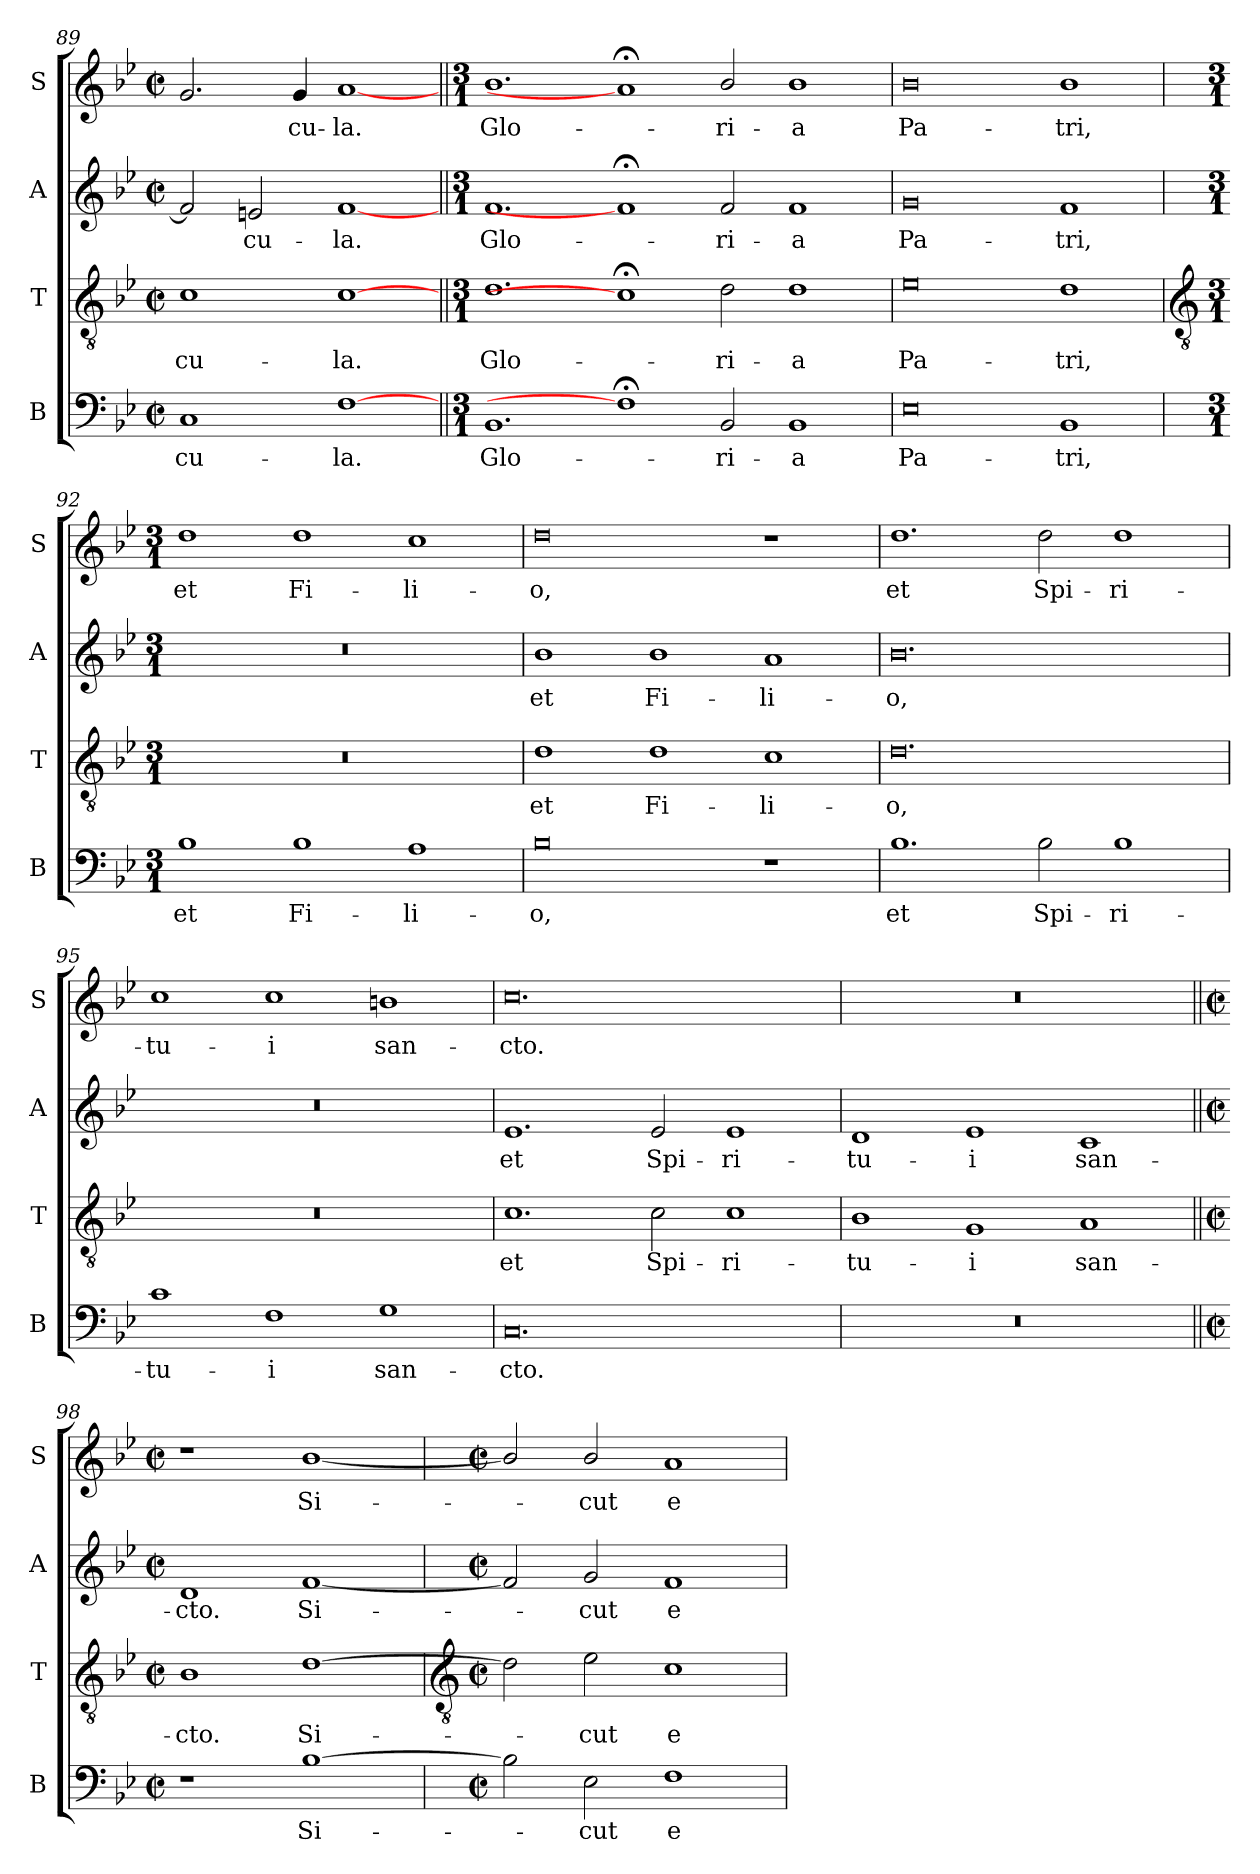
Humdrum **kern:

**kern	**text	**kern	**text	**kern	**text	**kern	**text
*part4	*part4	*part3	*part3	*part2	*part2	*part1	*part1
*staff4	*staff4	*staff3	*staff3	*staff2	*staff2	*staff1	*staff1
*I"B	*	*I"T	*	*I"A	*	*I"S	*
*I'B	*	*I'T	*	*I'A	*	*I'S	*
*clefF4	*	*clefGv2	*	*clefG2	*	*clefG2	*
*k[b-e-]	*	*k[b-e-]	*	*k[b-e-]	*	*k[b-e-]	*
*B-:	*	*B-:	*	*B-:	*	*B-:	*
*M4/2	*	*M4/2	*	*M4/2	*	*M4/2	*
*met(c|)	*	*met(c|)	*	*met(c|)	*	*met(c|)	*
=89	=89	=89	=89	=89	=89	=89	=89
!	!LO:LY:b	!	!LO:LY:b	!	!	!	!
1C	cu-	1c	cu-	2f]	.	2.g	.
!	!	!	!	!	!LO:LY:b	!	!
.	.	.	.	2en	cu-	.	.
!	!	!	!	!	!	!	!LO:LY:b
.	.	.	.	.	.	4g	cu-
!	!LO:LY:b	!	!LO:LY:b	!	!LO:LY:b	!	!LO:LY:b
[1F	-la.	[1c	-la.	[1f	-la.	[1a	-la.
=90||	=90||	=90||	=90||	=90||	=90||	=90||	=90||
*M3/1	*	*M3/1	*	*M3/1	*	*M3/1	*
!	!LO:LY:b	!	!LO:LY:b	!	!LO:LY:b	!	!LO:LY:b
1.BB-	Glo-	1.d	Glo-	1.f	Glo-	1.b-	Glo-
1F;<]	.	1c;<]	.	1f;<]	.	1a;<]	.
!	!LO:LY:b	!	!LO:LY:b	!	!LO:LY:b	!	!LO:LY:b
2BB-	-ri-	2d	-ri-	2f	-ri-	2b-/	-ri-
!	!LO:LY:b	!	!LO:LY:b	!	!LO:LY:b	!	!LO:LY:b
1BB-	-a	1d	-a	1f	-a	1b-	-a
=91	=91	=91	=91	=91	=91	=91	=91
!	!LO:LY:b	!	!LO:LY:b	!	!LO:LY:b	!	!LO:LY:b
0E-	Pa-	0e-	Pa-	0g	Pa-	0b-	Pa-
!	!LO:LY:b	!	!LO:LY:b	!	!LO:LY:b	!	!LO:LY:b
1BB-	-tri,	1d	-tri,	1f	-tri,	1b-	-tri,
!!LO:LB:g=z
=92	=92	=92	=92	=92	=92	=92	=92
*	*	*clefGv2	*	*	*	*	*
*M3/1	*	*M3/1	*	*M3/1	*	*M3/1	*
!	!LO:LY:b	!	!	!	!	!	!LO:LY:b
1B-	et	0.r	.	0.r	.	1dd	et
!	!LO:LY:b	!	!	!	!	!	!LO:LY:b
1B-	Fi-	.	.	.	.	1dd	Fi-
!	!LO:LY:b	!	!	!	!	!	!LO:LY:b
1A	-li-	.	.	.	.	1cc	-li-
=93	=93	=93	=93	=93	=93	=93	=93
!	!LO:LY:b	!	!LO:LY:b	!	!LO:LY:b	!	!LO:LY:b
0B-	-o,	1d	et	1b-	et	0dd	-o,
!	!	!	!LO:LY:b	!	!LO:LY:b	!	!
.	.	1d	Fi-	1b-	Fi-	.	.
!	!	!	!LO:LY:b	!	!LO:LY:b	!	!
1r	.	1c	-li-	1a	-li-	1r	.
=94	=94	=94	=94	=94	=94	=94	=94
!	!LO:LY:b	!	!LO:LY:b	!	!LO:LY:b	!	!LO:LY:b
1.B-	et	0.d	-o,	0.b-	-o,	1.dd	et
!	!LO:LY:b	!	!	!	!	!	!LO:LY:b
2B-	Spi-	.	.	.	.	2dd	Spi-
!	!LO:LY:b	!	!	!	!	!	!LO:LY:b
1B-	-ri-	.	.	.	.	1dd	-ri-
=95	=95	=95	=95	=95	=95	=95	=95
!	!LO:LY:b	!	!	!	!	!	!LO:LY:b
1c	-tu-	0.r	.	0.r	.	1cc	-tu-
!	!LO:LY:b	!	!	!	!	!	!LO:LY:b
1F	-i	.	.	.	.	1cc	-i
!	!LO:LY:b	!	!	!	!	!	!LO:LY:b
1G	san-	.	.	.	.	1bn	san-
=96	=96	=96	=96	=96	=96	=96	=96
!	!LO:LY:b	!	!LO:LY:b	!	!LO:LY:b	!	!LO:LY:b
0.C	-cto.	1.c	et	1.e-	et	0.cc	-cto.
!	!	!	!LO:LY:b	!	!LO:LY:b	!	!
.	.	2c	Spi-	2e-	Spi-	.	.
!	!	!	!LO:LY:b	!	!LO:LY:b	!	!
.	.	1c	-ri-	1e-	-ri-	.	.
=97	=97	=97	=97	=97	=97	=97	=97
!	!	!	!LO:LY:b	!	!LO:LY:b	!	!
0.r	.	1B-	-tu-	1d	-tu-	0.r	.
!	!	!	!LO:LY:b	!	!LO:LY:b	!	!
.	.	1G	-i	1e-	-i	.	.
!	!	!	!LO:LY:b	!	!LO:LY:b	!	!
.	.	1A	san-	1c	san-	.	.
=98||	=98||	=98||	=98||	=98||	=98||	=98||	=98||
*M4/2	*	*M4/2	*	*M4/2	*	*M4/2	*
*met(c|)	*	*met(c|)	*	*met(c|)	*	*met(c|)	*
!	!	!	!LO:LY:b	!	!LO:LY:b	!	!
1r	.	1B-	-cto.	1d	-cto.	1r	.
!	!LO:LY:b	!	!LO:LY:b	!	!LO:LY:b	!	!LO:LY:b
[1B-	Si-	[1d	Si-	[1f	Si-	[1b-/	Si-
!!LO:LB:g=z
=99	=99	=99	=99	=99	=99	=99	=99
*	*	*clefGv2	*	*	*	*	*
*M4/2	*	*M4/2	*	*M4/2	*	*M4/2	*
*met(c|)	*	*met(c|)	*	*met(c|)	*	*met(c|)	*
2B-]	.	2d]	.	2f]	.	2b-/]	.
!	!LO:LY:b	!	!LO:LY:b	!	!LO:LY:b	!	!LO:LY:b
2E-	cut	2e-	cut	2g	cut	2b-/	cut
!	!LO:LY:b	!	!LO:LY:b	!	!LO:LY:b	!	!LO:LY:b
1F	e-	1c	e-	1f	e-	1a	e-
=	=	=	=	=	=	=	=
*-	*-	*-	*-	*-	*-	*-	*-
